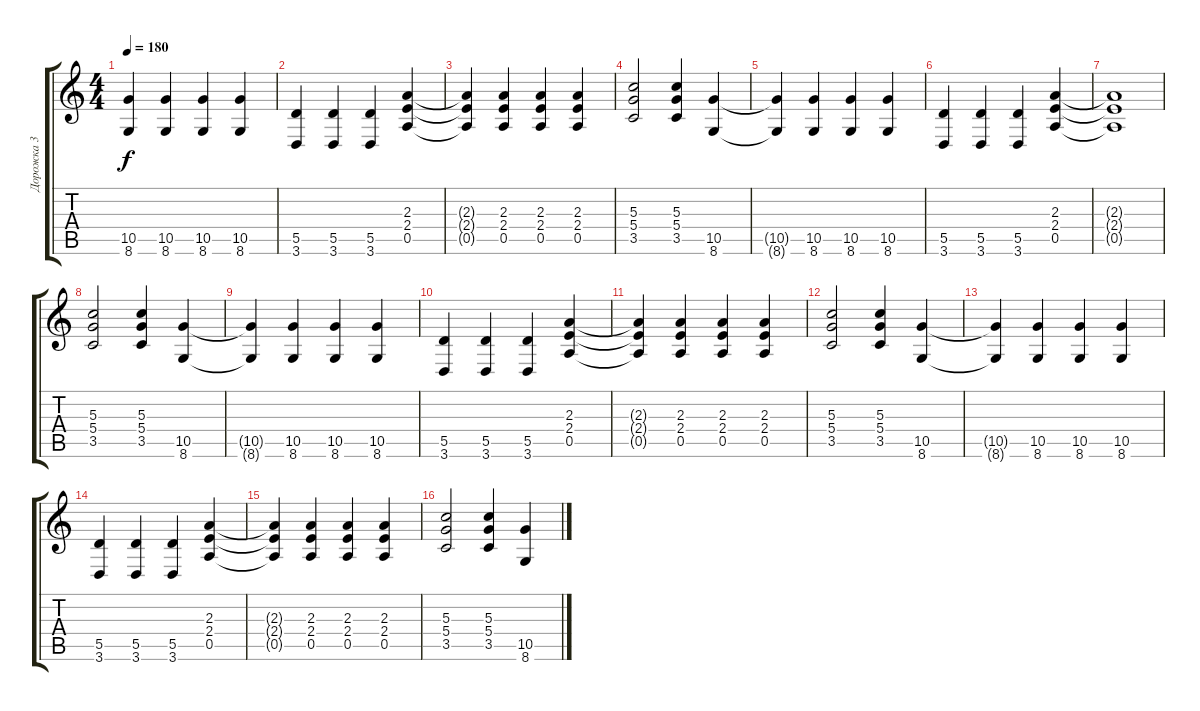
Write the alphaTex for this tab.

\track ("Дорожка 3" "Дорожка 3") {instrument distortionguitar}
\staff {score tabs}
\tuning (E4 B3 G3 D3 A2 B1) {hide}
\ts (4 4)
\tempo 180
\clef g2
\ks c
(10.5{t} 8.6{t}).4{dy f} (10.5 8.6).4 (10.5 8.6).4 (10.5 8.6).4 |
(5.5 3.6).4 (5.5 3.6).4 (5.5 3.6).4 (2.3 2.4 0.5).4 |
(2.3{t} 2.4{t} 0.5{t}).4 (2.3 2.4 0.5).4 (2.3 2.4 0.5).4 (2.3 2.4 0.5).4 |
(5.3 5.4 3.5).2 (5.3 5.4 3.5).4 (10.5 8.6).4 |
(10.5{t} 8.6{t}).4 (10.5 8.6).4 (10.5 8.6).4 (10.5 8.6).4 |
(5.5 3.6).4 (5.5 3.6).4 (5.5 3.6).4 (2.3 2.4 0.5).4 |
(2.3{t} 2.4{t} 0.5{t}).1 |
(5.3 5.4 3.5).2 (5.3 5.4 3.5).4 (10.5 8.6).4 |
(10.5{t} 8.6{t}).4 (10.5 8.6).4 (10.5 8.6).4 (10.5 8.6).4 |
(5.5 3.6).4 (5.5 3.6).4 (5.5 3.6).4 (2.3 2.4 0.5).4 |
(2.3{t} 2.4{t} 0.5{t}).4 (2.3 2.4 0.5).4 (2.3 2.4 0.5).4 (2.3 2.4 0.5).4 |
(5.3 5.4 3.5).2 (5.3 5.4 3.5).4 (10.5 8.6).4 |
(10.5{t} 8.6{t}).4 (10.5 8.6).4 (10.5 8.6).4 (10.5 8.6).4 |
(5.5 3.6).4 (5.5 3.6).4 (5.5 3.6).4 (2.3 2.4 0.5).4 |
(2.3{t} 2.4{t} 0.5{t}).4 (2.3 2.4 0.5).4 (2.3 2.4 0.5).4 (2.3 2.4 0.5).4 |
(5.3 5.4 3.5).2 (5.3 5.4 3.5).4 (10.5 8.6).4
